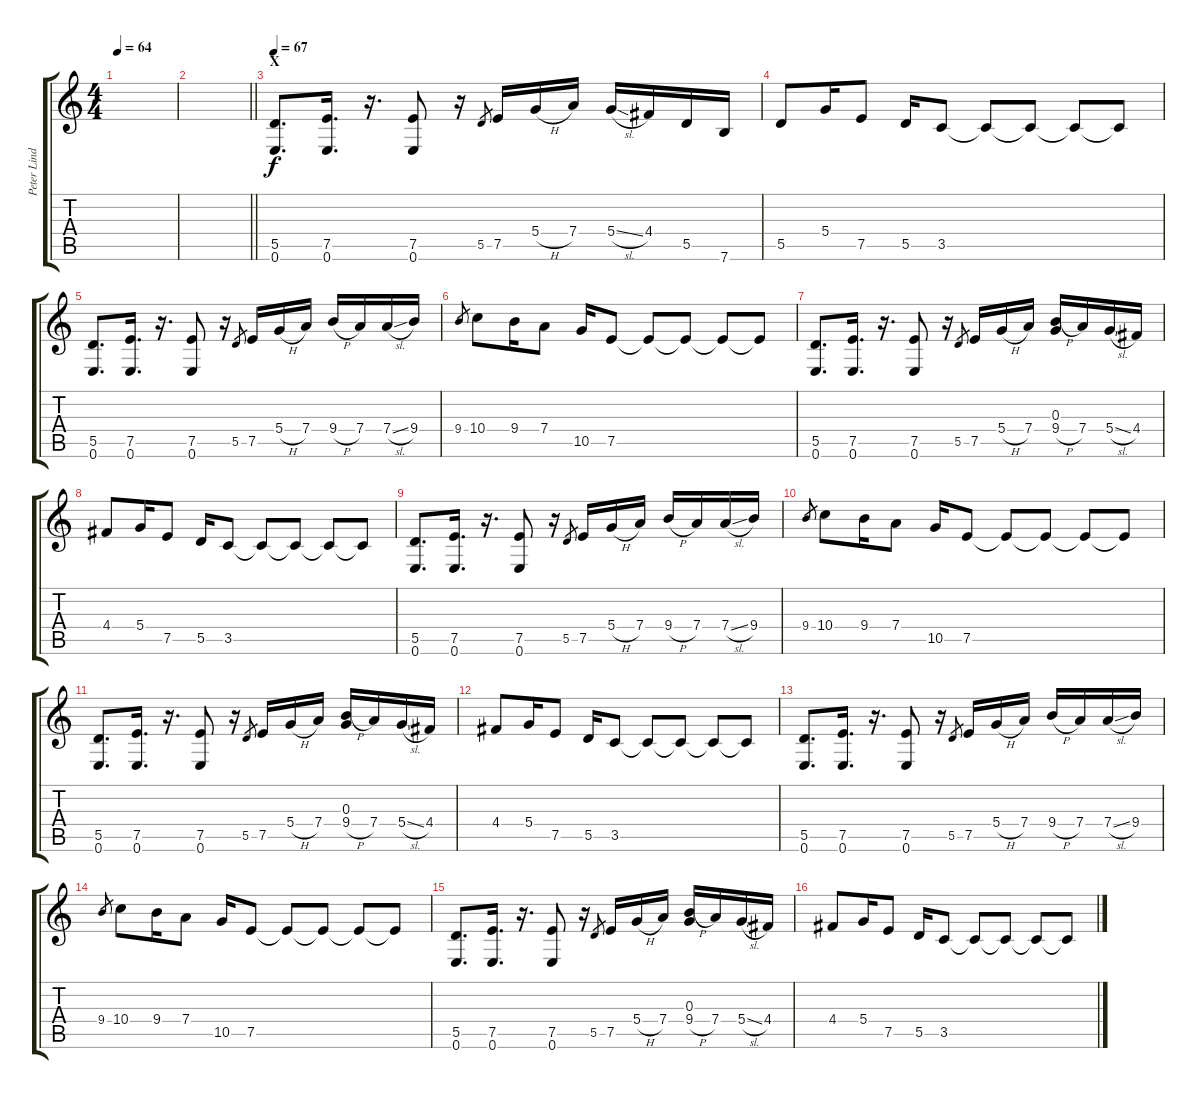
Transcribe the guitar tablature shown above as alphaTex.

\track ("Peter Lindgren" "Peter Lind") {instrument acousticguitarsteel}
\staff {score tabs}
\tuning (E4 B3 G3 D3 A2 E2) {hide}
\ts (4 4)
\tempo 64
\clef g2
\ks c
|
\barLineRight lightlight
|
\section ("" "X")
\tempo 67
(5.5 0.6).8{d volume 12 balance 4 instrument acousticguitarsteel} (7.5 0.6).16{d} r.16{d} (7.5 0.6).8 r.16 5.5.8{gr} 7.5.16 5.4{h}.16 7.4.16 5.4{sl}.16 4.4.16 5.5.16 7.6.16 |
5.5.8 5.4.16 7.5.8 5.5.16 3.5.8 3.5{t}.8 3.5{t}.8 3.5{t}.8 3.5{t}.8 |
(5.5 0.6).8{d} (7.5 0.6).16{d} r.16{d} (7.5 0.6).8 r.16 5.5.8{gr} 7.5.16 5.4{h}.16 7.4.16 9.4{h}.16 7.4.16 7.4{sl}.16 9.4.16 |
9.4.8{gr} 10.4.8 9.4.16 7.4.8 10.5.16 7.5.8 7.5{t}.8 7.5{t}.8 7.5{t}.8 7.5{t}.8 |
(5.5 0.6).8{d} (7.5 0.6).16{d} r.16{d} (7.5 0.6).8 r.16 5.5.8{gr} 7.5.16 5.4{h}.16 7.4.16 (0.3 9.4{h}).16 7.4.16 5.4{sl}.16 4.4.16 |
4.4.8 5.4.16 7.5.8 5.5.16 3.5.8 3.5{t}.8 3.5{t}.8 3.5{t}.8 3.5{t}.8 |
(5.5 0.6).8{d} (7.5 0.6).16{d} r.16{d} (7.5 0.6).8 r.16 5.5.8{gr} 7.5.16 5.4{h}.16 7.4.16 9.4{h}.16 7.4.16 7.4{sl}.16 9.4.16 |
9.4.8{gr} 10.4.8 9.4.16 7.4.8 10.5.16 7.5.8 7.5{t}.8 7.5{t}.8 7.5{t}.8 7.5{t}.8 |
(5.5 0.6).8{d} (7.5 0.6).16{d} r.16{d} (7.5 0.6).8 r.16 5.5.8{gr} 7.5.16 5.4{h}.16 7.4.16 (0.3 9.4{h}).16 7.4.16 5.4{sl}.16 4.4.16 |
4.4.8 5.4.16 7.5.8 5.5.16 3.5.8 3.5{t}.8 3.5{t}.8 3.5{t}.8 3.5{t}.8 |
(5.5 0.6).8{d} (7.5 0.6).16{d} r.16{d} (7.5 0.6).8 r.16 5.5.8{gr} 7.5.16 5.4{h}.16 7.4.16 9.4{h}.16 7.4.16 7.4{sl}.16 9.4.16 |
9.4.8{gr} 10.4.8 9.4.16 7.4.8 10.5.16 7.5.8 7.5{t}.8 7.5{t}.8 7.5{t}.8 7.5{t}.8 |
(5.5 0.6).8{d} (7.5 0.6).16{d} r.16{d} (7.5 0.6).8 r.16 5.5.8{gr} 7.5.16 5.4{h}.16 7.4.16 (0.3 9.4{h}).16 7.4.16 5.4{sl}.16 4.4.16 |
4.4.8 5.4.16 7.5.8 5.5.16 3.5.8 3.5{t}.8 3.5{t}.8 3.5{t}.8 3.5{t}.8
